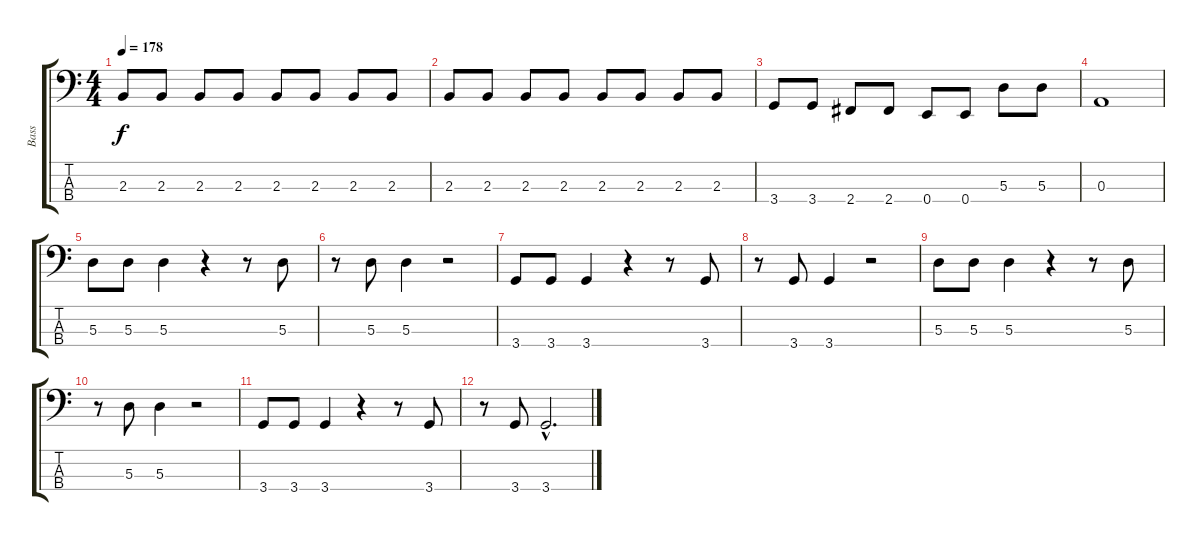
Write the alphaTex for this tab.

\track ("Bass" "Bass") {instrument electricbasspick}
\staff {score tabs}
\tuning (G2 D2 A1 E1) {hide}
\ts (4 4)
\tempo 178
\clef f4
\ks c
2.3.8{dy f} 2.3.8 2.3.8 2.3.8 2.3.8 2.3.8 2.3.8 2.3.8 |
2.3.8 2.3.8 2.3.8 2.3.8 2.3.8 2.3.8 2.3.8 2.3.8 |
3.4.8 3.4.8 2.4.8 2.4.8 0.4.8 0.4.8 5.3.8 5.3.8 |
0.3.1 |
5.3.8 5.3.8 5.3.4 r.4 r.8 5.3.8 |
r.8 5.3.8 5.3.4 r.2 |
3.4.8 3.4.8 3.4.4 r.4 r.8 3.4.8 |
r.8 3.4.8 3.4.4 r.2 |
5.3.8 5.3.8 5.3.4 r.4 r.8 5.3.8 |
r.8 5.3.8 5.3.4 r.2 |
3.4.8 3.4.8 3.4.4 r.4 r.8 3.4.8 |
r.8 3.4.8 3.4{hac}.2{d}
